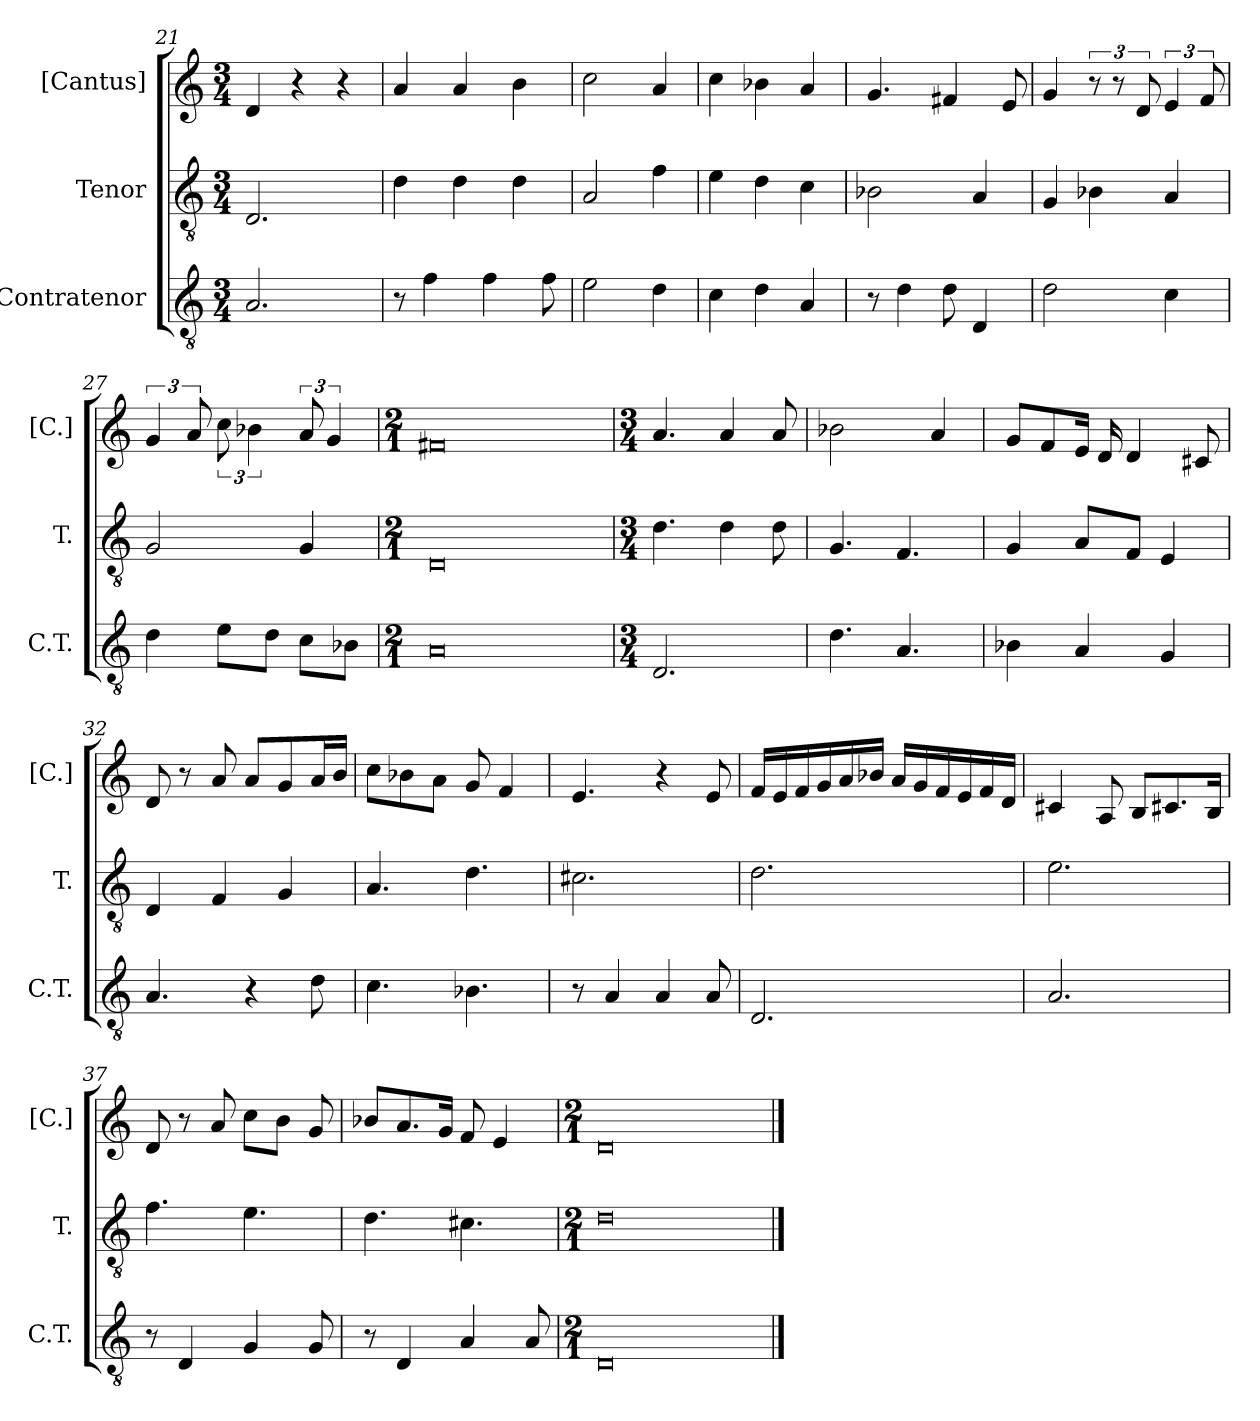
**kern	**kern	**kern
*part3	*part2	*part1
*staff3	*staff2	*staff1
*I"Contratenor	*I"Tenor	*I"[Cantus]
*I'C.T.	*I'T.	*I'[C.]
*clefGv2	*clefGv2	*clefG2
*ITrd14c24	*ITrd7c12	*
*k[]	*k[]	*k[]
*M3/4	*M3/4	*M3/4
=21	=21	=21
2.AAA/	2.DD/	4d/
.	.	4r
.	.	4r
=22	=22	=22
8r	4D\	4a/
4FF\	.	.
.	4D\	4a/
4FF\	.	.
.	4D\	4b\
8FF\	.	.
=23	=23	=23
2EE\	2AA/	2cc\
4DD\	4F\	4a/
=24	=24	=24
4CC\	4E\	4cc\
4DD\	4D\	4b-X\
4AAA/	4C\	4a/
=25	=25	=25
8r	2BB-X\	4.g/
4DD\	.	.
8DD\	.	4f#X/
4DDD/	4AA/	.
.	.	8e/
=26	=26	=26
2DD\	4GG/	4g/
.	4BB-X\	12r
.	.	12r
.	.	12d/
4CC\	4AA/	6e/
.	.	12f/
=27	=27	=27
4DD\	2GG/	6g/
.	.	12a/
8EE\L	.	12cc\
.	.	6b-X\
8DD\J	.	.
8CC\L	4GG/	12a/
.	.	6g/
8BBB-X\J	.	.
=28	=28	=28
*M2/1	*M2/1	*M2/1
0AAA	0DD	0f#X
=29	=29	=29
*M3/4	*M3/4	*M3/4
2.DDD/	4.D\	4.a/
.	4D\	4a/
.	8D\	8a/
=30	=30	=30
4.DD\	4.GG/	2b-X\
4.AAA/	4.FF/	.
.	.	4a/
=31	=31	=31
4BBB-X\	4GG/	8g/L
.	.	8f/
4AAA/	8AA/L	16e/Jk
.	.	16d/
.	8FF/J	4d/
4GGG/	4EE/	.
.	.	8c#X/
=32	=32	=32
4.AAA/	4DD/	8d/
.	.	8r
.	4FF/	8a/
4r	.	8a/L
.	4GG/	8g/
8DD\	.	16a/L
.	.	16b/JJ
=33	=33	=33
4.CC\	4.AA/	8cc\L
.	.	8b-X\
.	.	8a\J
4.BBB-X\	4.D\	8g/
.	.	4f/
=34	=34	=34
8r	2.C#X\	4.e/
4AAA/	.	.
4AAA/	.	4r
8AAA/	.	8e/
=35	=35	=35
2.DDD/	2.D\	16f/LL
.	.	16e/
.	.	16f/
.	.	16g/
.	.	16a/
.	.	16b-X/JJ
.	.	16a/LL
.	.	16g/
.	.	16f/
.	.	16e/
.	.	16f/
.	.	16d/JJ
=36	=36	=36
2.AAA/	2.E\	4c#X/
.	.	8A/
.	.	8B/L
.	.	8.c#X/
.	.	16B/Jk
=37	=37	=37
8r	4.F\	8d/
4DDD/	.	8r
.	.	8a/
4GGG/	4.E\	8cc\L
.	.	8b\J
8GGG/	.	8g/
=38	=38	=38
8r	4.D\	8b-X/L
4DDD/	.	8.a/
.	.	16g/Jk
4AAA/	4.C#X\	8f/
.	.	4e/
8AAA/	.	.
=39	=39	=39
*M2/1	*M2/1	*M2/1
0DDD	0D	0d
==	==	==
*-	*-	*-
